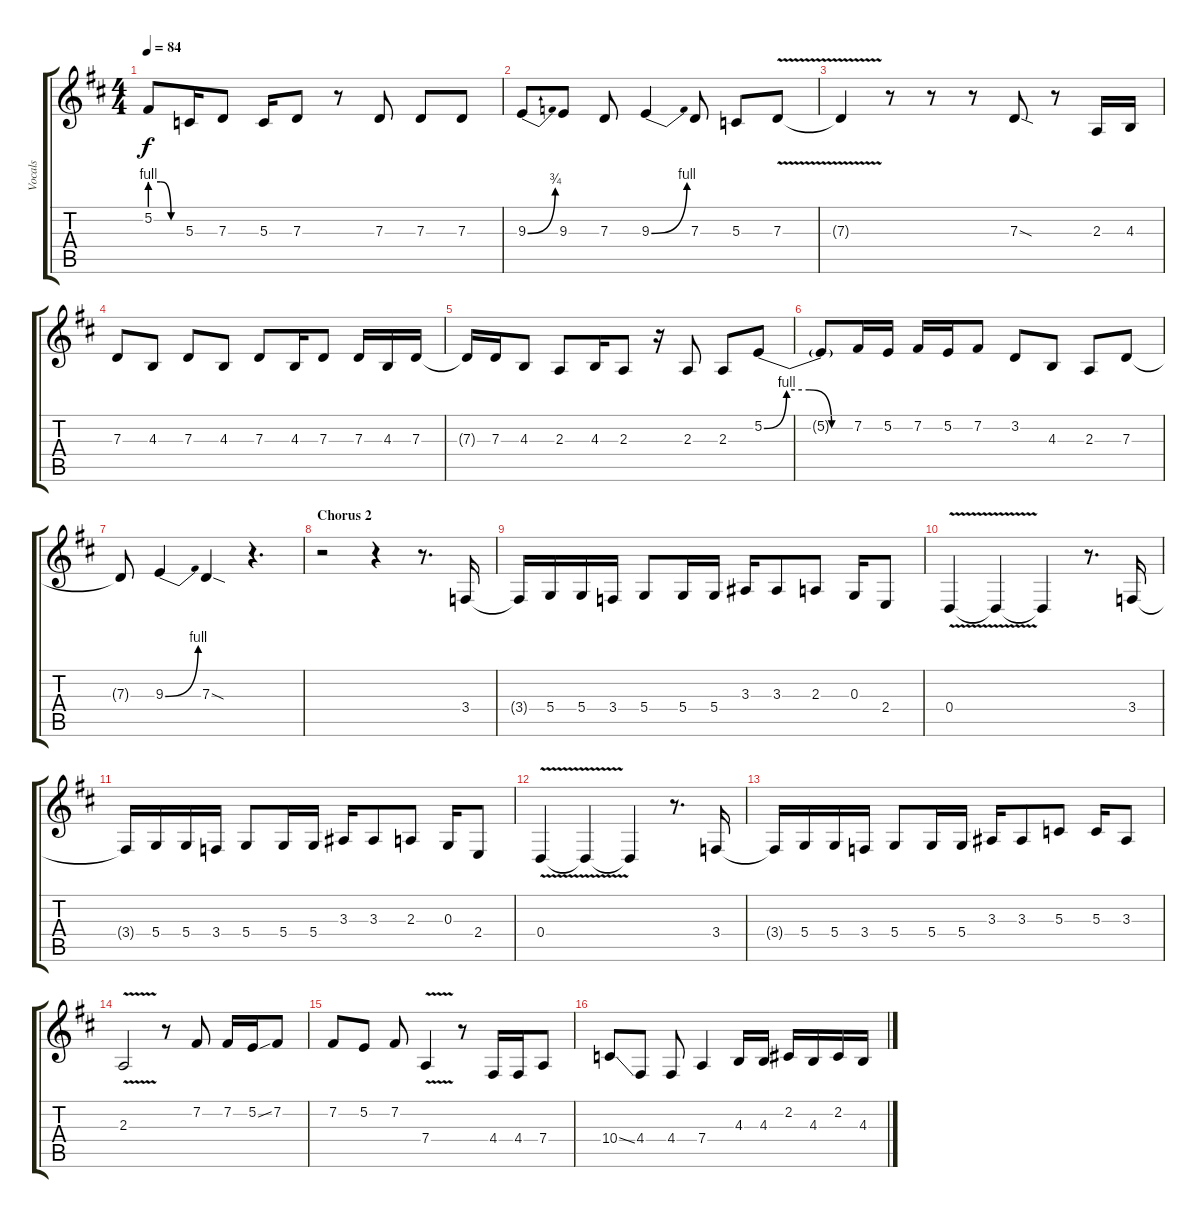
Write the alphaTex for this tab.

\track ("Vocals" "Vocals") {instrument electricgrandpiano}
\staff {score tabs}
\tuning (E4 B3 G3 D3 A2 E2) {hide}
\ts (4 4)
\tempo 84
\clef g2
\ks d
5.2{be (custom 0 4 20 4 40 0 60 0)}.8{dy f} 5.3.16 7.3.8 5.3.16 7.3.8 r.8 7.3.8 7.3.8 7.3.8 |
9.3{be (bend 0 0 60 3)}.8 9.3.8 7.3.8 9.3{be (bend 0 0 60 4)}.4 7.3.8 5.3.8 7.3{v}.8 |
7.3{t}.4 r.8 r.8 r.8 7.3{sod}.8 r.8 2.3.16 4.3.16 |
7.3.8 4.3.8 7.3.8 4.3.8 7.3.8 4.3.16 7.3.8 7.3.16 4.3.16 7.3.16 |
7.3{t}.16 7.3.16 4.3.8 2.3.8 4.3.16 2.3.8 r.16 2.3.8 2.3.8 5.2{be (custom 0 0 15 4 30 4 45 0 60 0)}.8 |
5.2{t}.8 7.2.16 5.2.16 7.2.16 5.2.16 7.2.8 3.2.8 4.3.8 2.3.8 7.3.8 |
7.3{t}.8 9.3{be (bend 0 0 60 4)}.4 7.3{sod}.4 r.4{d} |
\section ("" "Chorus 2")
r.2 r.4 r.8{d} 3.4.16 |
3.4{t}.16 5.4.16 5.4.16 3.4.16 5.4.8 5.4.16 5.4.16 3.3.16 3.3.8 2.3.8 0.3.16 2.4.8 |
0.4{v}.4 0.4{t}.4 0.4{t}.4 r.8{d} 3.4.16 |
3.4{t}.16 5.4.16 5.4.16 3.4.16 5.4.8 5.4.16 5.4.16 3.3.16 3.3.8 2.3.8 0.3.16 2.4.8 |
0.4{v}.4 0.4{t}.4 0.4{t}.4 r.8{d} 3.4.16 |
3.4{t}.16 5.4.16 5.4.16 3.4.16 5.4.8 5.4.16 5.4.16 3.3.16 3.3.8 5.3.8 5.3.16 3.3.8 |
2.3{v}.2 r.8 7.2.8 7.2.16 5.2{ss}.16 7.2.8 |
7.2.8 5.2.8 7.2.8 7.4{v}.4 r.8 4.4.16 4.4.16 7.4.8 |
10.4{ss}.8 4.4.8 4.4.8 7.4.4 4.3.16 4.3.16 2.2.16 4.3.16 2.2.16 4.3.16
